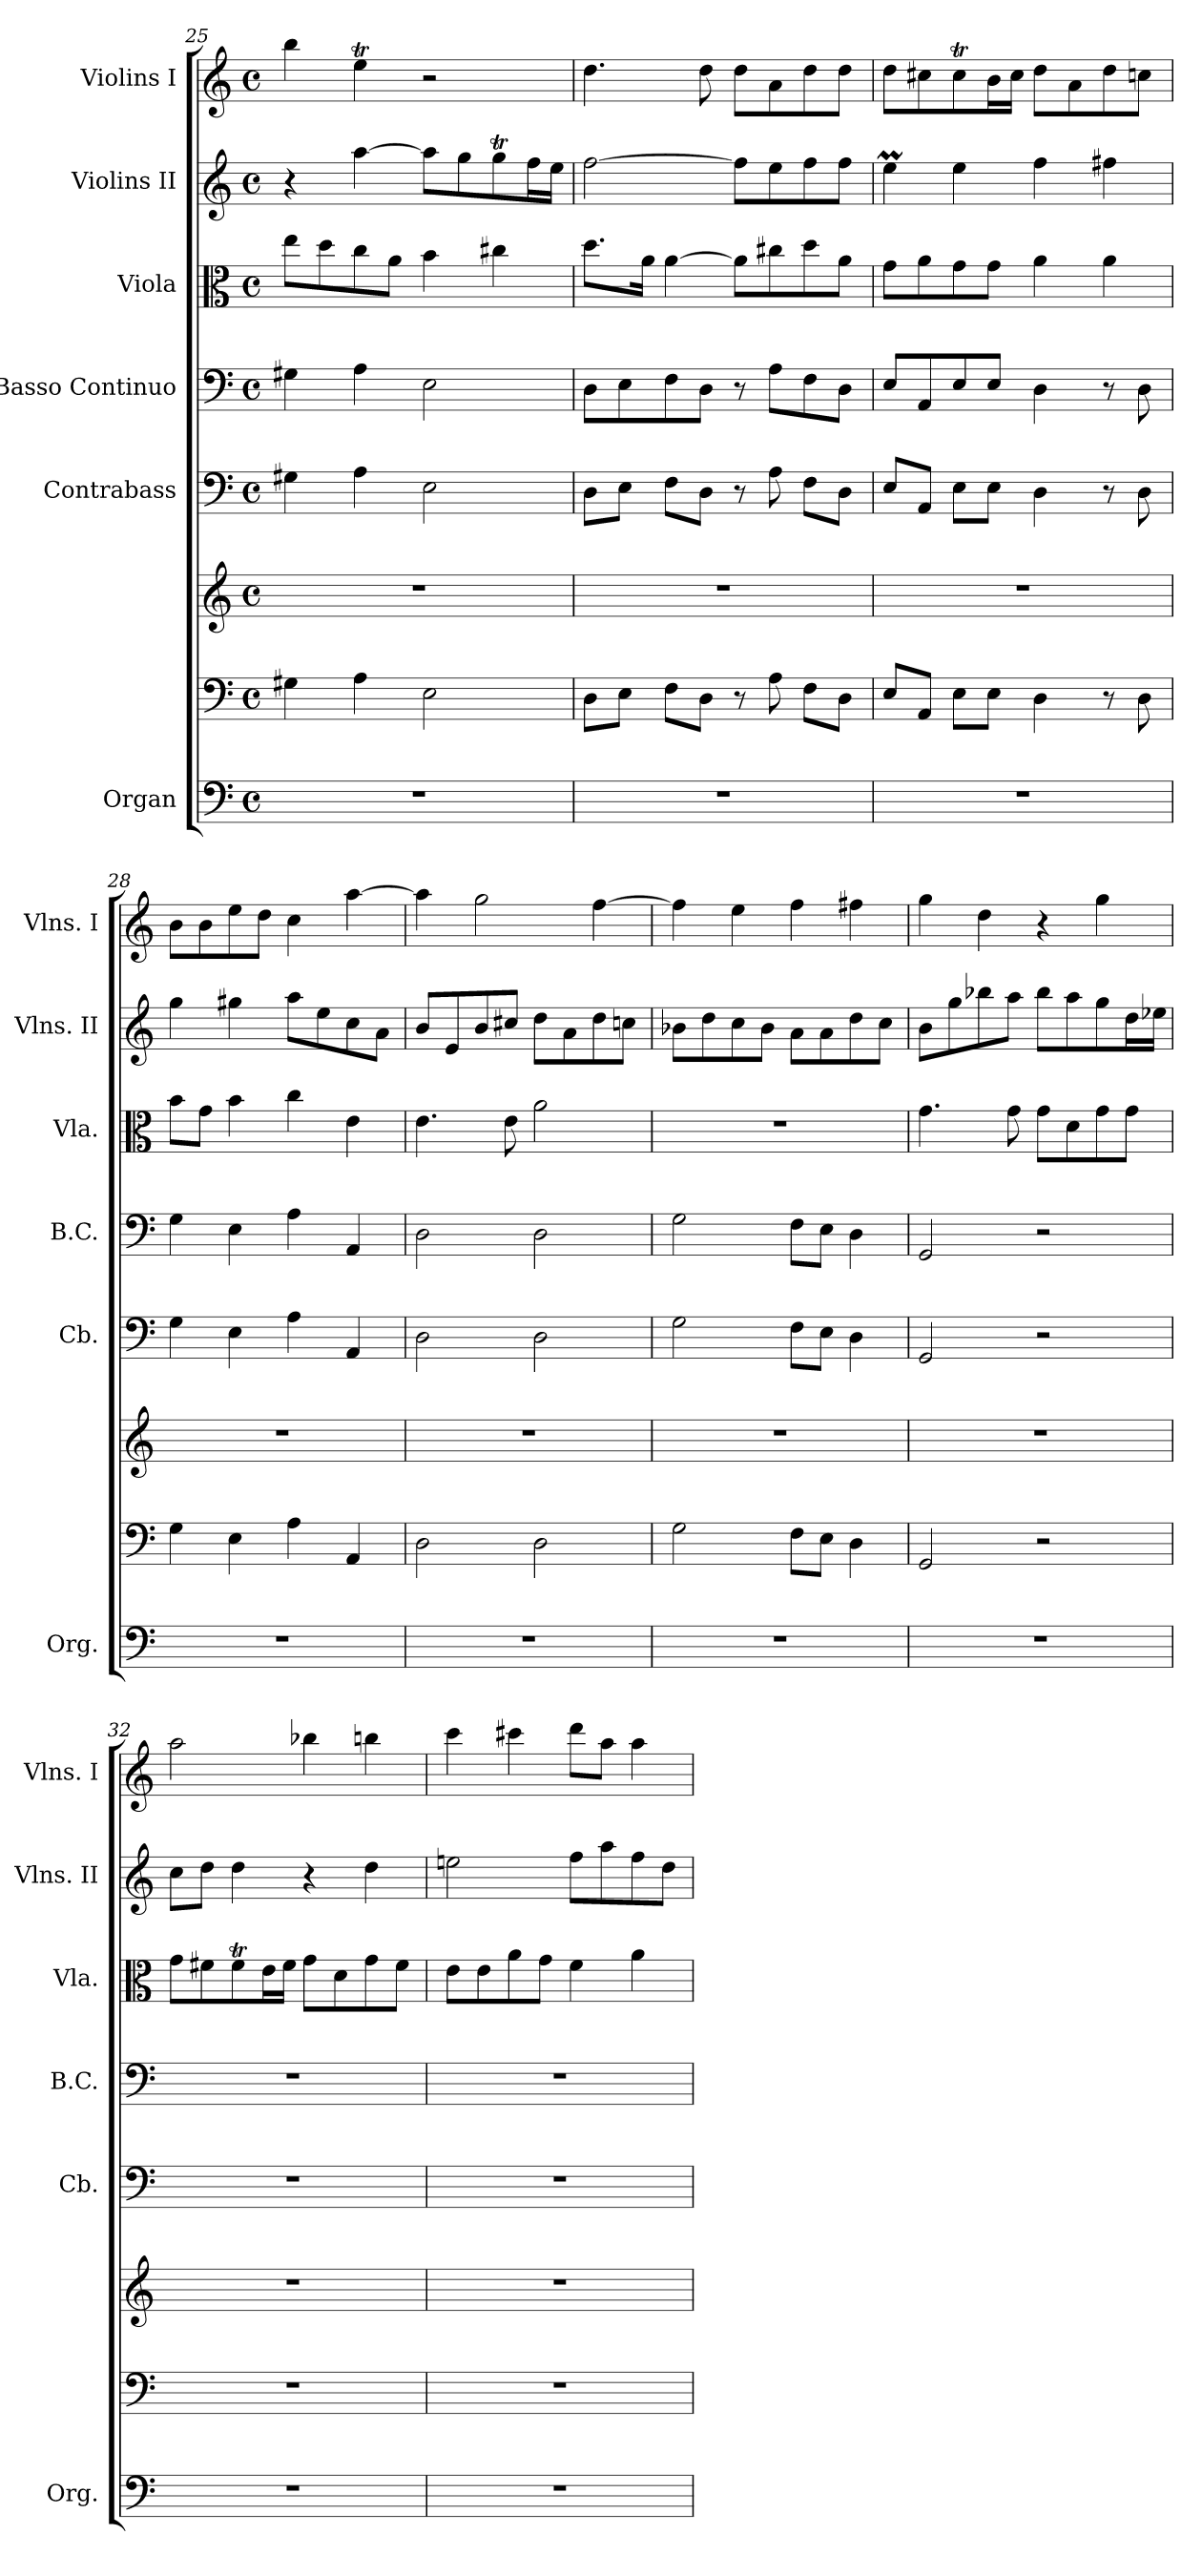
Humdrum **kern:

**kern	**kern	**kern	**kern	**kern	**kern	**kern	**kern
*part6	*part6	*part6	*part5	*part4	*part3	*part2	*part1
*staff8	*staff7	*staff6	*staff5	*staff4	*staff3	*staff2	*staff1
*I"Organ	*	*	*I"Contrabass	*I"Basso Continuo	*I"Viola	*I"Violins II	*I"Violins I
*I'Org.	*	*	*I'Cb.	*I'B.C.	*I'Vla.	*I'Vlns. II	*I'Vlns. I
!!LO:PB:g=z
*clefF4	*clefF4	*clefG2	*clefF4	*clefF4	*clefC3	*clefG2	*clefG2
*	*	*	*ITrd7c12	*	*	*	*
*k[]	*k[]	*k[]	*k[]	*k[]	*k[]	*k[]	*k[]
*M4/4	*M4/4	*M4/4	*M4/4	*M4/4	*M4/4	*M4/4	*M4/4
*met(c)	*met(c)	*met(c)	*met(c)	*met(c)	*met(c)	*met(c)	*met(c)
=25	=25	=25	=25	=25	=25	=25	=25
1r	4G#X\	1r	4GG#X\	4G#X\	8ee\L	4r	4bb\
.	.	.	.	.	8dd\	.	.
.	4A\	.	4AA\	4A\	8cc\	[4aa\	4eet\
.	.	.	.	.	8a\J	.	.
.	2E\	.	2EE\	2E\	4b\	8aa\L]	2r
.	.	.	.	.	.	8gg\	.
.	.	.	.	.	4cc#X\	8ggT\	.
.	.	.	.	.	.	16ff\L	.
.	.	.	.	.	.	16ee\JJ	.
=26	=26	=26	=26	=26	=26	=26	=26
1r	8D\L	1r	8DD\L	8D\L	8.dd\L	[2ff\	4.dd\
.	8E\J	.	8EE\J	8E\	.	.	.
.	.	.	.	.	16a\Jk	.	.
.	8F\L	.	8FF\L	8F\	[4a\	.	.
.	8D\J	.	8DD\J	8D\J	.	.	8dd\
.	8r	.	8r	8r	8a\L]	8ff\L]	8dd\L
.	8A\	.	8AA\	8A\L	8cc#X\	8ee\	8a\
.	8F\L	.	8FF\L	8F\	8dd\	8ff\	8dd\
.	8D\J	.	8DD\J	8D\J	8a\J	8ff\J	8dd\J
=27	=27	=27	=27	=27	=27	=27	=27
1r	8E/L	1r	8EE/L	8E/L	8g\L	4eem\	8dd\L
.	8AA/J	.	8AAA/J	8AA/	8a\	.	8cc#X\
.	8E\L	.	8EE\L	8E/	8g\	4ee\	8cc#t\
.	8E\J	.	8EE\J	8E/J	8g\J	.	16b\L
.	.	.	.	.	.	.	16cc#\JJ
.	4D\	.	4DD\	4D\	4a\	4ff\	8dd\L
.	.	.	.	.	.	.	8a\
.	8r	.	8r	8r	4a\	4ff#X\	8dd\
.	8D\	.	8DD\	8D\	.	.	8ccn\J
=28	=28	=28	=28	=28	=28	=28	=28
1r	4G\	1r	4GG\	4G\	8b\L	4gg\	8b\L
.	.	.	.	.	8g\J	.	8b\
.	4E\	.	4EE\	4E\	4b\	4gg#X\	8ee\
.	.	.	.	.	.	.	8dd\J
.	4A\	.	4AA\	4A\	4cc\	8aa\L	4cc\
.	.	.	.	.	.	8ee\	.
.	4AA/	.	4AAA/	4AA/	4e\	8cc\	[4aa\
.	.	.	.	.	.	8a\J	.
!!LO:LB:g=z
=29	=29	=29	=29	=29	=29	=29	=29
1r	2D\	1r	2DD\	2D\	4.e\	8b/L	4aa\]
.	.	.	.	.	.	8e/	.
.	.	.	.	.	.	8b/	2gg\
.	.	.	.	.	8e\	8cc#X/J	.
.	2D\	.	2DD\	2D\	2a\	8dd\L	.
.	.	.	.	.	.	8a\	.
.	.	.	.	.	.	8dd\	[4ff\
.	.	.	.	.	.	8ccn\J	.
=30	=30	=30	=30	=30	=30	=30	=30
1r	2G\	1r	2GG\	2G\	1r	8b-X\L	4ff\]
.	.	.	.	.	.	8dd\	.
.	.	.	.	.	.	8cc\	4ee\
.	.	.	.	.	.	8b-\J	.
.	8F\L	.	8FF\L	8F\L	.	8a\L	4ff\
.	8E\J	.	8EE\J	8E\J	.	8a\	.
.	4D\	.	4DD\	4D\	.	8dd\	4ff#X\
.	.	.	.	.	.	8cc\J	.
=31	=31	=31	=31	=31	=31	=31	=31
1r	2GG/	1r	2GGG/	2GG/	4.g\	8b\L	4gg\
.	.	.	.	.	.	8gg\	.
.	.	.	.	.	.	8bb-X\	4dd\
.	.	.	.	.	8g\	8aa\J	.
.	2r	.	2r	2r	8g\L	8bb-\L	4r
.	.	.	.	.	8d\	8aa\	.
.	.	.	.	.	8g\	8gg\	4gg\
.	.	.	.	.	8g\J	16dd\L	.
.	.	.	.	.	.	16ee-X\JJ	.
=32	=32	=32	=32	=32	=32	=32	=32
1r	1r	1r	1r	1r	8g\L	8cc\L	2aa\
.	.	.	.	.	8f#X\	8dd\J	.
.	.	.	.	.	8f#t\	4dd\	.
.	.	.	.	.	16e\L	.	.
.	.	.	.	.	16f#\JJ	.	.
.	.	.	.	.	8g\L	4r	4bb-X\
.	.	.	.	.	8d\	.	.
.	.	.	.	.	8g\	4dd\	4bbn\
.	.	.	.	.	8f#\J	.	.
!!LO:LB:g=z
=33	=33	=33	=33	=33	=33	=33	=33
1r	1r	1r	1r	1r	8e\L	2eeni\	4ccc\
.	.	.	.	.	8e\	.	.
.	.	.	.	.	8a\	.	4ccc#X\
.	.	.	.	.	8g\J	.	.
.	.	.	.	.	4f\	8ff\L	8ddd\L
.	.	.	.	.	.	8aa\	8aa\J
.	.	.	.	.	4a\	8ff\	4aa\
.	.	.	.	.	.	8dd\J	.
=	=	=	=	=	=	=	=
*-	*-	*-	*-	*-	*-	*-	*-
